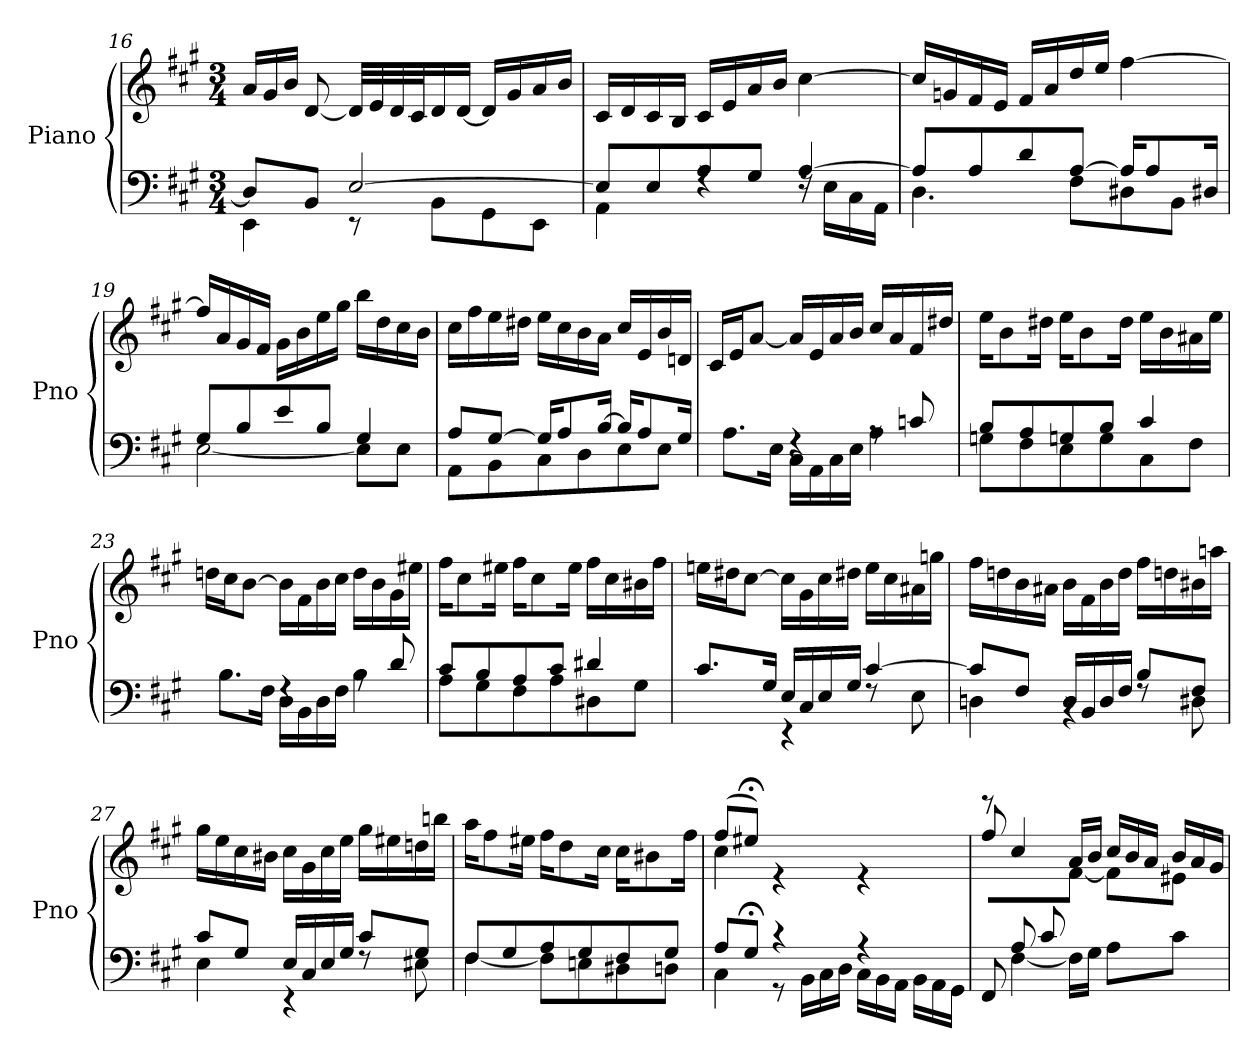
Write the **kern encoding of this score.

**kern	**kern
*part1	*part1
*staff2	*staff1
*I"Piano	*
*I'Pno	*
!!LO:PB:g=z
*clefF4	*clefG2
*k[f#c#g#]	*k[f#c#g#]
*M3/4	*M3/4
=16	=16
*^	*
*	*	*Xtuplet
8D/L]	4EE\	24a/LL
.	.	24g#/
.	.	24b/JJ
8BB/J	.	[8d/
[2E/	8r	32d/LLL]
.	.	32e/
.	.	32d/
.	.	32c#/J
.	8BB\L	16d/
.	.	[16d/JJ
.	8GG#\	16d/LL]
.	.	16g#/
.	8EE\J	16a/
.	.	16b/JJ
=17	=17	=17
8E/L]	4AA\	16c#/LL
.	.	16d/
8E/	.	16c#/
.	.	16B/JJ
8A/	4rF	16c#/LL
.	.	16e/
8G#/J	.	16a/
.	.	16b/JJ
[4A/	16rF	[4cc#\
.	16E\LL	.
.	16C#\	.
.	16AA\JJ	.
=18	=18	=18
8A/L]	4.D\	16cc#/LL]
.	.	16gn/
8A/	.	16f#/
.	.	16e/JJ
8d/	.	16f#/LL
.	.	16a/
[8A/J	8F#\L	16dd/
.	.	16ee/JJ
16A/KL]	8D#X\	[4ff#\
8A/	.	.
.	8BB\J	.
16D#X/Jk	.	.
=19	=19	=19
8G#/L	[2E\	16ff#/LL]
.	.	16a/
8B/	.	16g#/
.	.	16f#/JJ
8e/	.	16g#\LL
.	.	16b\
8B/J	.	16ee\
.	.	16gg#\JJ
4G#/	8E\L]	16bb\LL
.	.	16dd\
.	8E\J	16cc#\
.	.	16b\JJ
!!LO:LB:g=z
=20	=20	=20
8A/L	8AA\L	16cc#\LL
.	.	16ff#\
[8G#/J	8BB\	16ee\
.	.	16dd#X\JJ
16G#/KL]	8C#\	16ee\LL
8A/	.	16cc#\
.	8D\	16b\
[16B/Jk	.	16a\JJ
16B/KL]	8E\	16cc#/LL
8A/	.	16e/
.	8E\J	16b/
16G#/Jk	.	16dn/JJ
=21	=21	=21
4A/yy	8.A\L	16c#/LL
.	.	16e/J
.	.	[8a/J
.	16E\Jk	.
4rF	16C#\LL	16a/LL]
.	16AA\	16e/
.	16C#\	16a/
.	16E\JJ	16b/JJ
8rA	4A\	16cc#/LL
.	.	16a/
8cn/	.	16f#/
.	.	16dd#X/JJ
=22	=22	=22
8B/L	8Gn\L	16ee\KL
.	.	8b\
8A/	8F#\	.
.	.	16dd#X\Jk
8Gn/	8E\	16ee\KL
.	.	8b\
8B/J	8G\	.
.	.	16dd#\Jk
4c#/	8C#\	16ee\LL
.	.	16b\
.	8F#\J	16a#X\
.	.	16ee\JJ
=23	=23	=23
4B/yy	8.B\L	16ddn\LL
.	.	16cc#\J
.	.	[8b\J
.	16F#\Jk	.
4rF	16D\LL	16b\LL]
.	16BB\	16f#\
.	16D\	16b\
.	16F#\JJ	16cc#\JJ
8rA	4B\	16dd\LL
.	.	16b\
8d/	.	16g#\
.	.	16ee#X\JJ
!!LO:LB:g=z
=24	=24	=24
8c#/L	8A\L	16ff#\KL
.	.	8cc#\
8B/	8G#\	.
.	.	16ee#X\Jk
8A/	8F#\	16ff#\KL
.	.	8cc#\
8c#/J	8A\	.
.	.	16ee#\Jk
4d#X/	8D#X\	16ff#\LL
.	.	16cc#\
.	8G#\J	16b#X\
.	.	16ff#\JJ
=25	=25	=25
8.c#/L	4c#\yy	16een\LL
.	.	16dd#X\J
.	.	[8cc#\J
16G#/Jk	.	.
16E/LL	4r	16cc#\LL]
16C#/	.	16g#\
16E/	.	16cc#\
16G#/JJ	.	16dd#X\JJ
[4c#/	8rF	16ee\LL
.	.	16cc#\
.	8E\	16a#X\
.	.	16ggn\JJ
=26	=26	=26
8c#/L]	4Dn\	16ff#\LL
.	.	16ddn\
8F#/J	.	16b\
.	.	16a#X\JJ
16D/LL	4rBB	16b\LL
16BB/	.	16f#\
16D/	.	16b\
16F#/JJ	.	16dd\JJ
8B/L	8rF	16ff#\LL
.	.	16ddn\
8F#/J	8D#X\	16b#X\
.	.	16aan\JJ
!!LO:LB:g=z
=27	=27	=27
8c#/L	4E\	16gg#\LL
.	.	16ee\
8G#/J	.	16cc#\
.	.	16b#X\JJ
16E/LL	4r	16cc#\LL
16C#/	.	16g#\
16E/	.	16cc#\
16G#/JJ	.	16ee\JJ
8c#/L	8rF	16gg#\LL
.	.	16ee#X\
8G#/J	8E#X\	16ddn\
.	.	16bbn\JJ
=28	=28	=28
8F#/L	[4F#\	16aa\KL
.	.	8ff#\
8G#/	.	.
.	.	16ee#X\Jk
8A/	8F#\L]	16ff#\KL
.	.	8dd\
8G#/	8En\	.
.	.	16cc#\Jk
8F#/	8D#X\	16cc#\KL
.	.	8b#X\
8G#/J	8Dn\J	.
.	.	16ff#\Jk
=29	=29	=29
*	*	*^
8A/L	4C#\	(8ff#/L	4cc#\
8G#;</J	.	8ee#X;</J)	.
4r	8r	4re	2ryy
*	*Xtuplet	*	*
.	24BB\LL	.	.
.	24C#\	.	.
.	24D\JJ	.	.
4r	24C#\LL	4re	.
.	24BB\	.	.
.	24AA\JJ	.	.
.	24BB\LL	.	.
.	24AA\	.	.
.	24GG#\JJ	.	.
=30	=30	=30	=30
8ryy	8FF#/	8ff#/	8reee
8A/L	[4F#\	4cc#/	4ryy
8c#/	.	.	.
4.ryy	16F#\LL]	16a/LL	[8f#\J
.	16G#\JJ	16b/JJ	.
.	8A\L	24cc#/LL	8f#\L]
.	.	24b/	.
.	.	24a/JJ	.
.	8c#\J	24b/LL	8e#X\J
.	.	24a/	.
.	.	24g#/JJ	.
*v	*v	*	*
*	*v	*v
=	=
*-	*-
